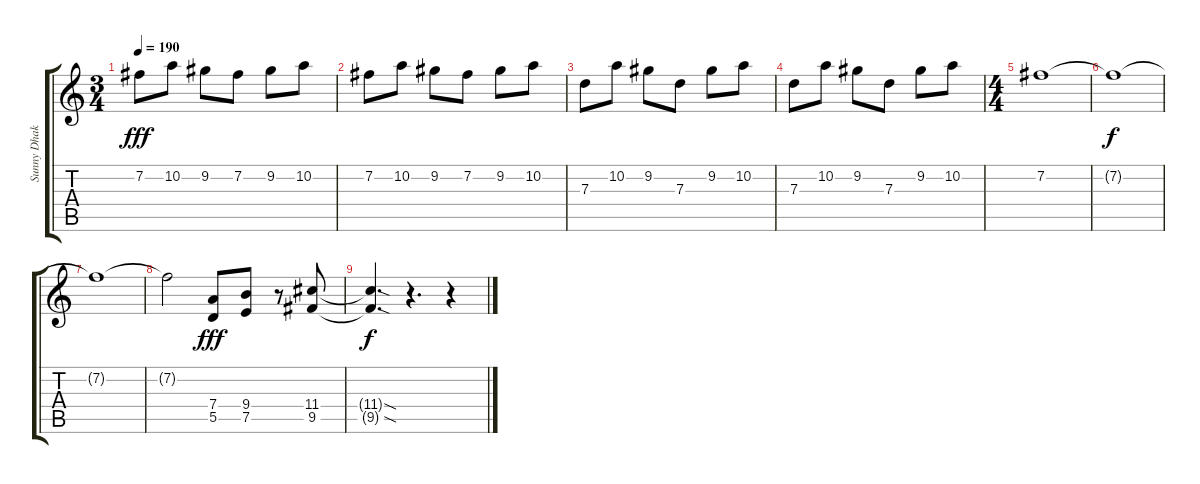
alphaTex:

\track ("Sunny Dhak" "Sunny Dhak") {instrument distortionguitar}
\staff {score tabs}
\tuning (E4 B3 G3 D3 A2 E2) {hide}
\ts (3 4)
\tempo 190
\clef g2
\ks c
7.2.8{dy fff} 10.2.8 9.2.8 7.2.8 9.2.8 10.2.8 |
7.2.8 10.2.8 9.2.8 7.2.8 9.2.8 10.2.8 |
7.3.8 10.2.8 9.2.8 7.3.8 9.2.8 10.2.8 |
7.3.8 10.2.8 9.2.8 7.3.8 9.2.8 10.2.8 |
\ts (4 4)
7.2.1 |
7.2{t}.1{dy f} |
7.2{t}.1 |
7.2{t}.2 (7.4 5.5).8{dy fff} (9.4 7.5).8 r.8 (11.4 9.5).8 |
(11.4{sod t} 9.5{sod t}).4{d dy f} r.4{d} r.4
